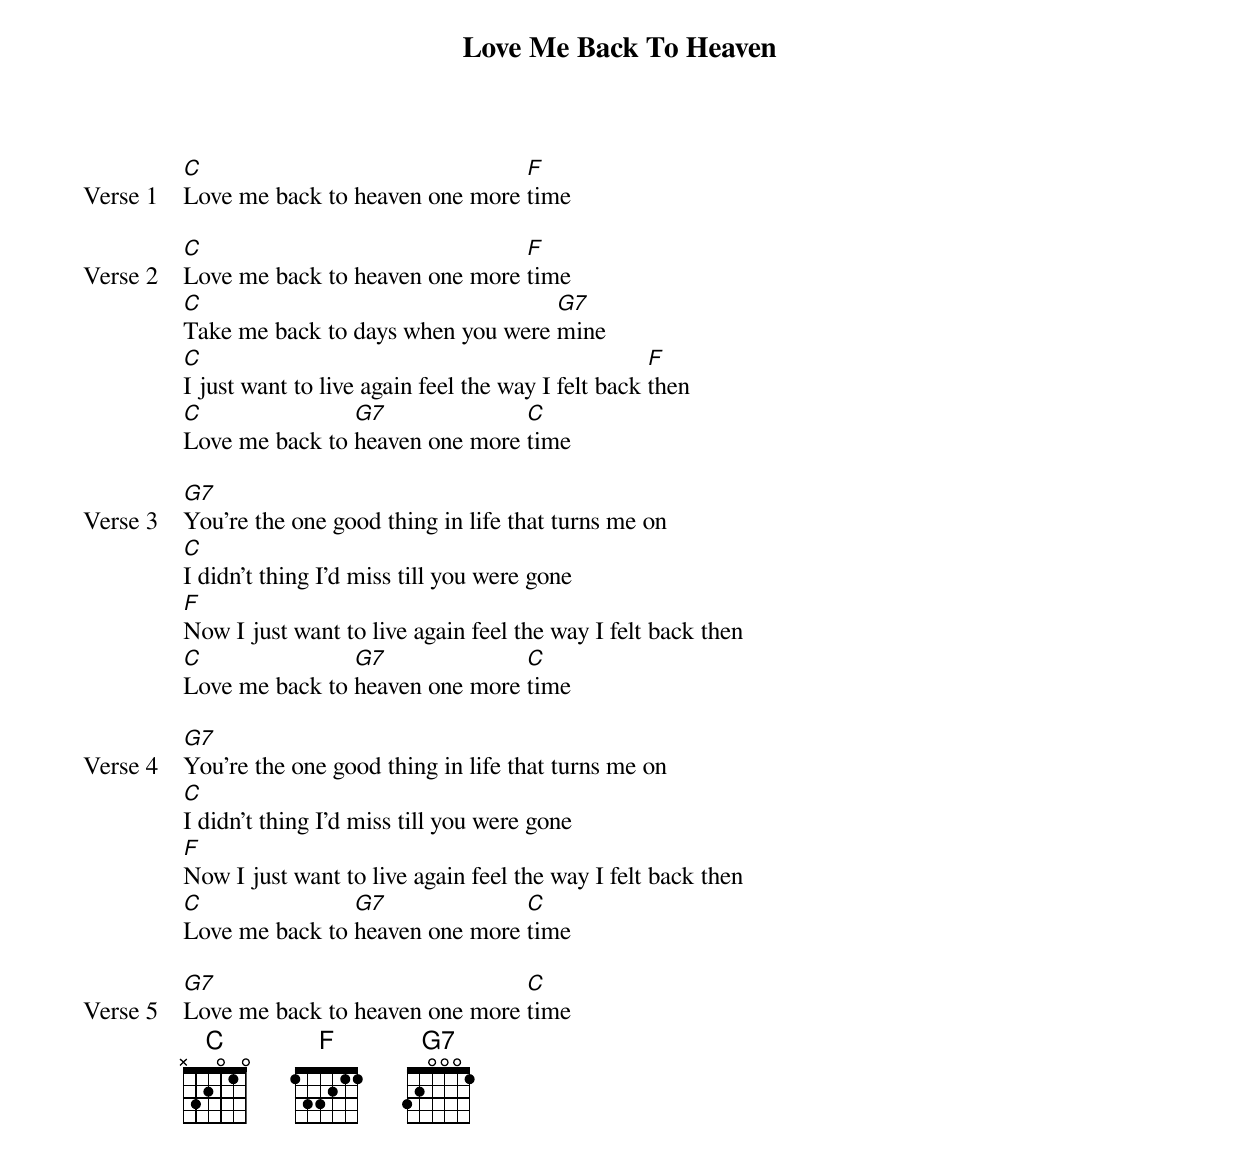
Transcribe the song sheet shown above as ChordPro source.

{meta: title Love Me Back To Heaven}
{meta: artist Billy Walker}
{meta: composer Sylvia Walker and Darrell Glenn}

{start_of_verse: Verse 1}
[C]Love me back to heaven one more [F]time
{end_of_verse}

{start_of_verse: Verse 2}
[C]Love me back to heaven one more [F]time
[C]Take me back to days when you were [G7]mine
[C]I just want to live again feel the way I felt back [F]then
[C]Love me back to [G7]heaven one more [C]time
{end_of_verse}

{start_of_verse: Verse 3}
[G7]You’re the one good thing in life that turns me on
[C]I didn’t thing I’d miss till you were gone
[F]Now I just want to live again feel the way I felt back then
[C]Love me back to [G7]heaven one more [C]time
{end_of_verse}

{start_of_verse: Verse 4}
[G7]You’re the one good thing in life that turns me on
[C]I didn’t thing I’d miss till you were gone
[F]Now I just want to live again feel the way I felt back then
[C]Love me back to [G7]heaven one more [C]time
{end_of_verse}

{start_of_verse: Verse 5}
[G7]Love me back to heaven one more [C]time
{end_of_verse}
